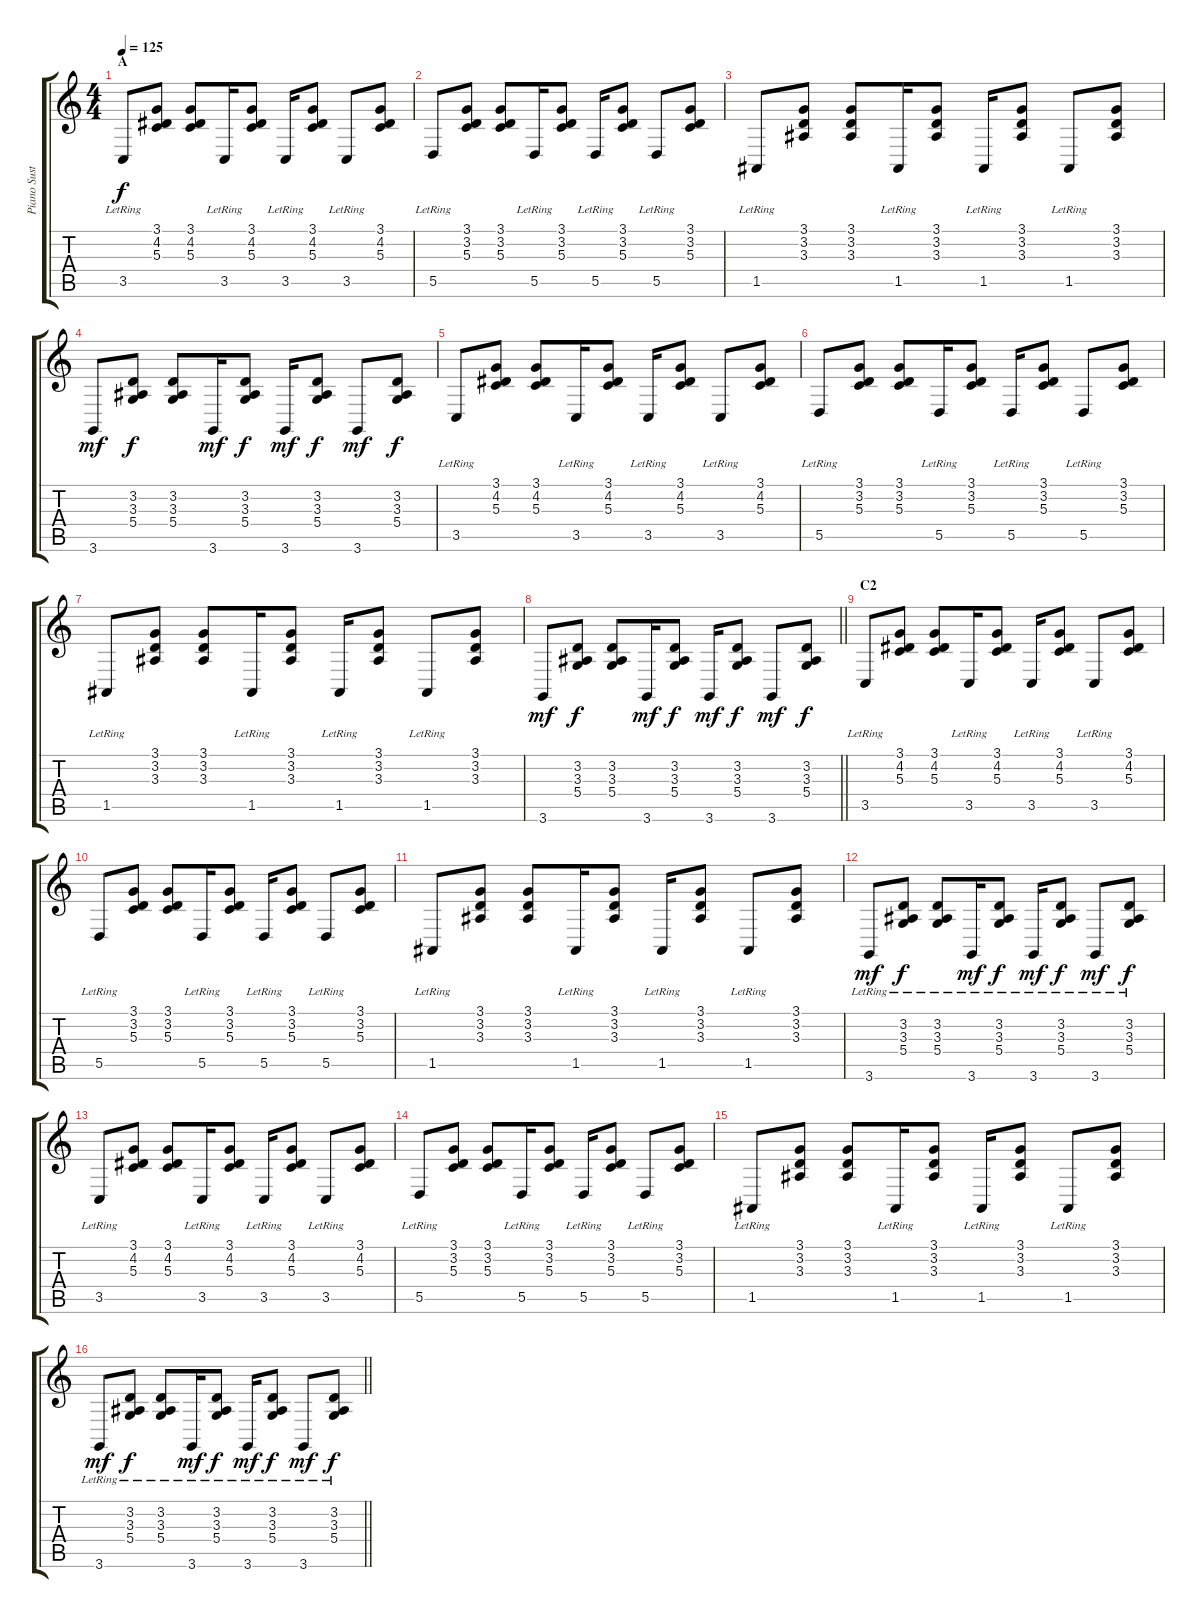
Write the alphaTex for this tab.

\track ("Piano Sustain" "Piano Sust") {instrument electricgrandpiano}
\staff {score tabs}
\tuning (E4 B3 G3 D3 A2 E2) {hide}
\ts (4 4)
\section ("" "A")
\tempo 125
\clef g2
\ks c
3.5{lr}.8{dy f volume 8} (3.1 4.2 5.3).8 (3.1 4.2 5.3).8 3.5{lr}.16 (3.1 4.2 5.3).8 3.5{lr}.16 (3.1 4.2 5.3).8 3.5{lr}.8 (3.1 4.2 5.3).8 |
5.5{lr}.8 (3.1 3.2 5.3).8 (3.1 3.2 5.3).8 5.5{lr}.16 (3.1 3.2 5.3).8 5.5{lr}.16 (3.1 3.2 5.3).8 5.5{lr}.8 (3.1 3.2 5.3).8 |
1.5{lr}.8 (3.1 3.2 3.3).8 (3.1 3.2 3.3).8 1.5{lr}.16 (3.1 3.2 3.3).8 1.5{lr}.16 (3.1 3.2 3.3).8 1.5{lr}.8 (3.1 3.2 3.3).8 |
3.6.8{dy mf} (3.2 3.3 5.4).8{dy f} (3.2 3.3 5.4).8 3.6.16{dy mf} (3.2 3.3 5.4).8{dy f} 3.6.16{dy mf} (3.2 3.3 5.4).8{dy f} 3.6.8{dy mf} (3.2 3.3 5.4).8{dy f} |
3.5{lr}.8 (3.1 4.2 5.3).8 (3.1 4.2 5.3).8 3.5{lr}.16 (3.1 4.2 5.3).8 3.5{lr}.16 (3.1 4.2 5.3).8 3.5{lr}.8 (3.1 4.2 5.3).8 |
5.5{lr}.8 (3.1 3.2 5.3).8 (3.1 3.2 5.3).8 5.5{lr}.16 (3.1 3.2 5.3).8 5.5{lr}.16 (3.1 3.2 5.3).8 5.5{lr}.8 (3.1 3.2 5.3).8 |
1.5{lr}.8 (3.1 3.2 3.3).8 (3.1 3.2 3.3).8 1.5{lr}.16 (3.1 3.2 3.3).8 1.5{lr}.16 (3.1 3.2 3.3).8 1.5{lr}.8 (3.1 3.2 3.3).8 |
\barLineRight lightlight
3.6.8{dy mf} (3.2 3.3 5.4).8{dy f} (3.2 3.3 5.4).8 3.6.16{dy mf} (3.2 3.3 5.4).8{dy f} 3.6.16{dy mf} (3.2 3.3 5.4).8{dy f} 3.6.8{dy mf} (3.2 3.3 5.4).8{dy f} |
\section ("" "C2")
3.5{lr}.8 (3.1 4.2 5.3).8 (3.1 4.2 5.3).8 3.5{lr}.16 (3.1 4.2 5.3).8 3.5{lr}.16 (3.1 4.2 5.3).8 3.5{lr}.8 (3.1 4.2 5.3).8 |
5.5{lr}.8 (3.1 3.2 5.3).8 (3.1 3.2 5.3).8 5.5{lr}.16 (3.1 3.2 5.3).8 5.5{lr}.16 (3.1 3.2 5.3).8 5.5{lr}.8 (3.1 3.2 5.3).8 |
1.5{lr}.8 (3.1 3.2 3.3).8 (3.1 3.2 3.3).8 1.5{lr}.16 (3.1 3.2 3.3).8 1.5{lr}.16 (3.1 3.2 3.3).8 1.5{lr}.8 (3.1 3.2 3.3).8 |
3.6{lr}.8{dy mf} (3.2{lr} 3.3{lr} 5.4{lr}).8{dy f} (3.2{lr} 3.3{lr} 5.4{lr}).8 3.6{lr}.16{dy mf} (3.2{lr} 3.3{lr} 5.4{lr}).8{dy f} 3.6{lr}.16{dy mf} (3.2{lr} 3.3{lr} 5.4{lr}).8{dy f} 3.6{lr}.8{dy mf} (3.2{lr} 3.3{lr} 5.4{lr}).8{dy f} |
3.5{lr}.8 (3.1 4.2 5.3).8 (3.1 4.2 5.3).8 3.5{lr}.16 (3.1 4.2 5.3).8 3.5{lr}.16 (3.1 4.2 5.3).8 3.5{lr}.8 (3.1 4.2 5.3).8 |
5.5{lr}.8 (3.1 3.2 5.3).8 (3.1 3.2 5.3).8 5.5{lr}.16 (3.1 3.2 5.3).8 5.5{lr}.16 (3.1 3.2 5.3).8 5.5{lr}.8 (3.1 3.2 5.3).8 |
1.5{lr}.8 (3.1 3.2 3.3).8 (3.1 3.2 3.3).8 1.5{lr}.16 (3.1 3.2 3.3).8 1.5{lr}.16 (3.1 3.2 3.3).8 1.5{lr}.8 (3.1 3.2 3.3).8 |
\barLineRight lightlight
3.6{lr}.8{dy mf} (3.2{lr} 3.3{lr} 5.4{lr}).8{dy f} (3.2{lr} 3.3{lr} 5.4{lr}).8 3.6{lr}.16{dy mf} (3.2{lr} 3.3{lr} 5.4{lr}).8{dy f} 3.6{lr}.16{dy mf} (3.2{lr} 3.3{lr} 5.4{lr}).8{dy f} 3.6{lr}.8{dy mf} (3.2{lr} 3.3{lr} 5.4{lr}).8{dy f}
